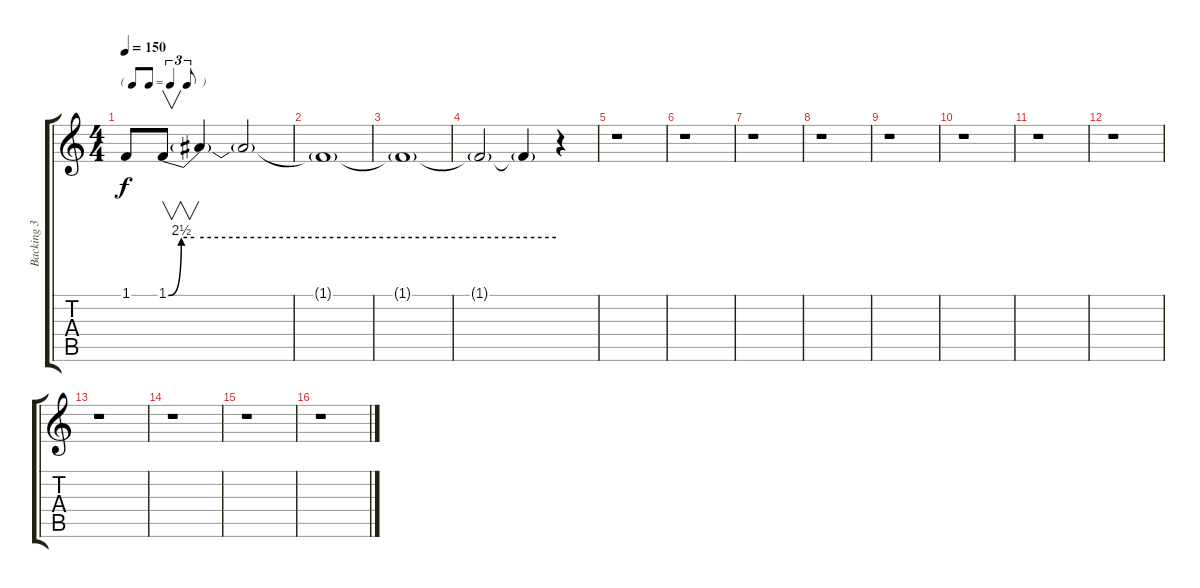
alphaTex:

\track ("Backing 3" "Backing 3") {instrument clarinet}
\staff {score tabs}
\tuning (E4 B3 G3 D3 A2 E2) {hide}
\ts (4 4)
\tf triplet8th
\tempo 150
\clef g2
\ks c
1.1{t}.8{dy f} 1.1{be (custom 0 0 2 10 4 10 30 10 60 10)}.8{v} 1.1{t}.4 1.1{t}.2 |
1.1{t}.1 |
1.1{t}.1 |
1.1{t}.2 1.1{t}.4 r.4 |
r.1 |
r.1 |
r.1 |
r.1 |
r.1 |
r.1 |
r.1 |
r.1 |
r.1 |
r.1 |
r.1 |
r.1
